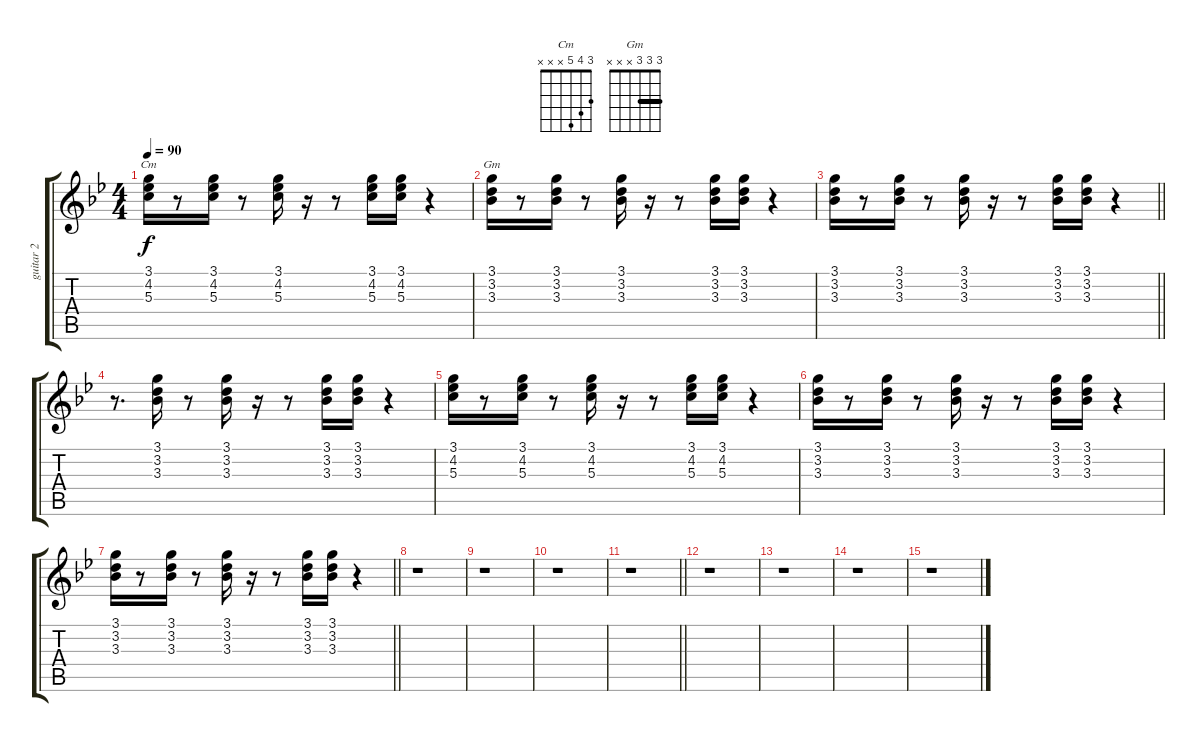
\track ("guitar 2" "guitar 2") {instrument electricguitarclean}
\staff {score tabs}
\tuning (E4 B3 G3 D3 A2 E2) {hide}
\chord ("Cm" 3 4 5 x x x)
\chord ("Gm" 3 3 3 x x x) {barre 3}
\ts (4 4)
\tempo 90
\clef g2
\ks bb
(3.1 4.2 5.3).16{ch "Cm" dy f} r.8 (3.1 4.2 5.3).16 r.8 (3.1 4.2 5.3).16 r.16 r.8 (3.1 4.2 5.3).16 (3.1 4.2 5.3).16 r.4 |
(3.1 3.2 3.3).16{ch "Gm"} r.8 (3.1 3.2 3.3).16 r.8 (3.1 3.2 3.3).16 r.16 r.8 (3.1 3.2 3.3).16 (3.1 3.2 3.3).16 r.4 |
\barLineRight lightlight
(3.1 3.2 3.3).16 r.8 (3.1 3.2 3.3).16 r.8 (3.1 3.2 3.3).16 r.16 r.8 (3.1 3.2 3.3).16 (3.1 3.2 3.3).16 r.4 |
r.8{d} (3.1 3.2 3.3).16 r.8 (3.1 3.2 3.3).16 r.16 r.8 (3.1 3.2 3.3).16 (3.1 3.2 3.3).16 r.4 |
(3.1 4.2 5.3).16 r.8 (3.1 4.2 5.3).16 r.8 (3.1 4.2 5.3).16 r.16 r.8 (3.1 4.2 5.3).16 (3.1 4.2 5.3).16 r.4 |
(3.1 3.2 3.3).16 r.8 (3.1 3.2 3.3).16 r.8 (3.1 3.2 3.3).16 r.16 r.8 (3.1 3.2 3.3).16 (3.1 3.2 3.3).16 r.4 |
\barLineRight lightlight
(3.1 3.2 3.3).16 r.8 (3.1 3.2 3.3).16 r.8 (3.1 3.2 3.3).16 r.16 r.8 (3.1 3.2 3.3).16 (3.1 3.2 3.3).16 r.4 |
r.1 |
r.1 |
r.1 |
\barLineRight lightlight
r.1 |
r.1 |
r.1 |
r.1 |
r.1
